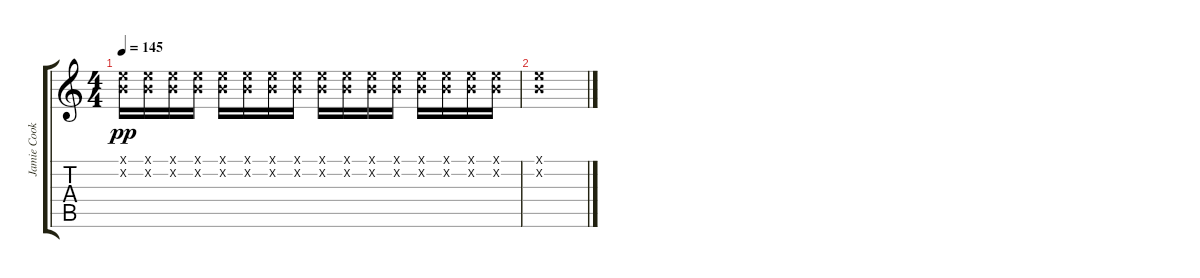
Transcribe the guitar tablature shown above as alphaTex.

\track ("Jamie Cook" "Jamie Cook") {instrument overdrivenguitar}
\staff {score tabs}
\tuning (E4 B3 G3 D3 A2 E2) {hide}
\ts (4 4)
\tempo 145
\clef g2
\ks c
(0.1{x} 0.2{x}).16{dy pp} (0.1{x} 0.2{x}).16 (0.1{x} 0.2{x}).16 (0.1{x} 0.2{x}).16 (0.1{x} 0.2{x}).16 (0.1{x} 0.2{x}).16 (0.1{x} 0.2{x}).16 (0.1{x} 0.2{x}).16 (0.1{x} 0.2{x}).16 (0.1{x} 0.2{x}).16 (0.1{x} 0.2{x}).16 (0.1{x} 0.2{x}).16 (0.1{x} 0.2{x}).16 (0.1{x} 0.2{x}).16 (0.1{x} 0.2{x}).16 (0.1{x} 0.2{x}).16 |
(0.1{x} 0.2{x}).1
